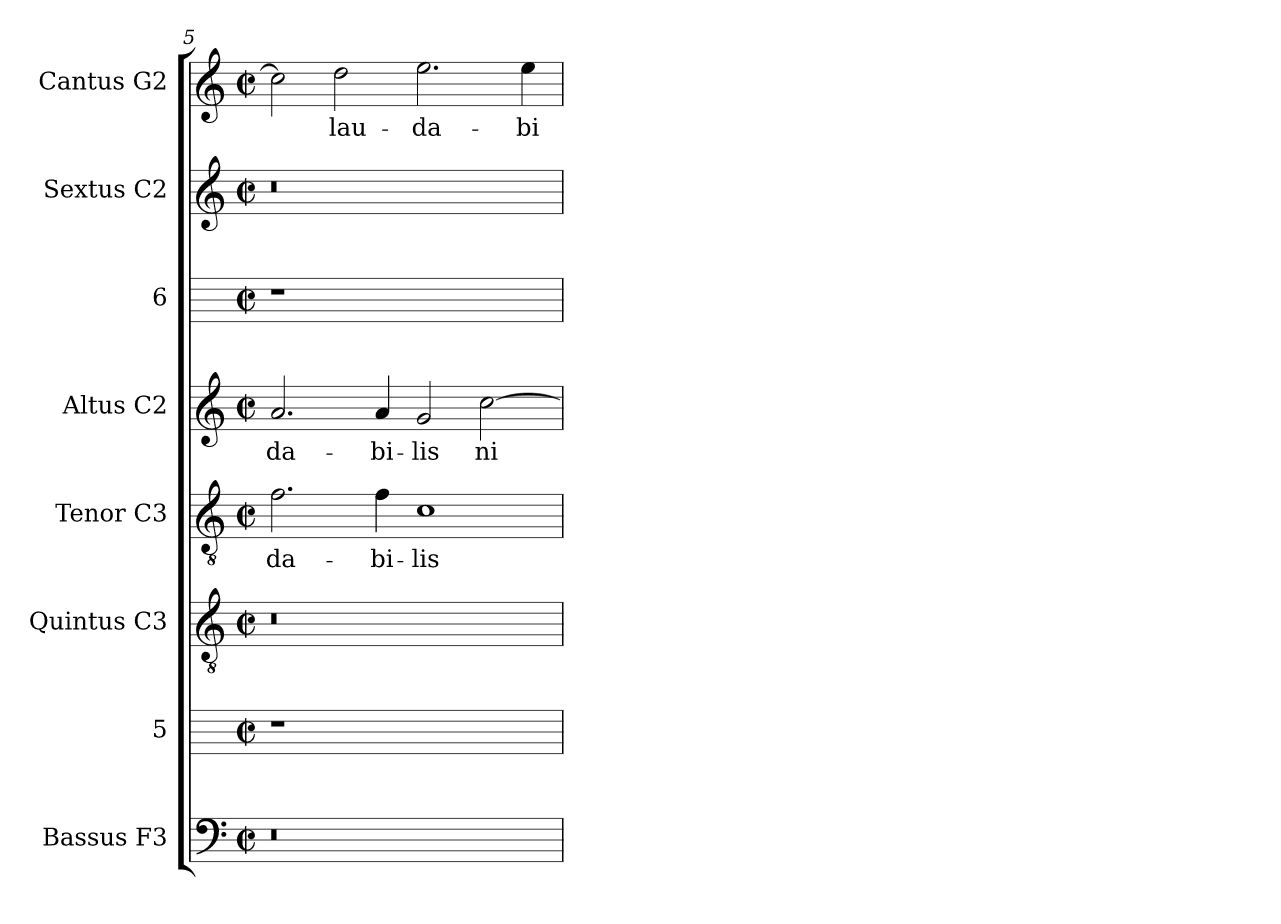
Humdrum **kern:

**kern	**kern	**kern	**kern	**text	**kern	**text	**kern	**kern	**kern	**text
*part8	*part7	*part6	*part5	*part5	*part4	*part4	*part3	*part2	*part1	*part1
*staff8	*staff7	*staff6	*staff5	*staff5	*staff4	*staff4	*staff3	*staff2	*staff1	*staff1
*I"Bassus  F3	*I"5	*I"Quintus  C3	*I"Tenor  C3	*	*I"Altus  C2	*	*I"6	*I"Sextus  C2	*I"Cantus  G2	*
*I'B	*	*	*I'T	*	*I'A	*	*	*	*I'C	*
*clefF4	*	*clefGv2	*clefGv2	*	*clefG2	*	*	*clefG2	*clefG2	*
*k[]	*k[]	*k[]	*k[]	*	*k[]	*	*k[]	*k[]	*k[]	*
*C:	*C:	*C:	*C:	*	*C:	*	*C:	*C:	*C:	*
*M2/2	*M2/2	*M2/2	*M2/2	*	*M2/2	*	*M2/2	*M2/2	*M2/2	*
*met(c|)	*met(c|)	*met(c|)	*met(c|)	*	*met(c|)	*	*met(c|)	*met(c|)	*met(c|)	*
=5	=5	=5	=5	=5	=5	=5	=5	=5	=5	=5
!	!	!	!	!LO:LY:b:cj	!	!LO:LY:b:cj	!	!	!	!LO:LY:b:cj
0r	1r	0r	2.f\	-da-	2.a/	-da-	1r	0r	2cc\]	.
!	!	!	!	!	!	!	!	!	!	!LO:LY:b:cj
.	.	.	.	.	.	.	.	.	2dd\	lau-
!	!	!	!	!LO:LY:b:cj	!	!LO:LY:b:cj	!	!	!	!
.	.	.	4f\	-bi-	4a/	-bi-	.	.	.	.
!	!	!	!	!LO:LY:b:cj	!	!LO:LY:b:cj	!	!	!	!LO:LY:b:cj
.	1ryy	.	1c	-lis	2g/	-lis	1ryy	.	2.ee\	-da-
!	!	!	!	!	!	!LO:LY:b:cj	!	!	!	!
.	.	.	.	.	[<2cc\	ni-	.	.	.	.
!	!	!	!	!	!	!	!	!	!	!LO:LY:b:cj
.	.	.	.	.	.	.	.	.	4ee\	-bi-
=	=	=	=	=	=	=	=	=	=	=
*-	*-	*-	*-	*-	*-	*-	*-	*-	*-	*-
